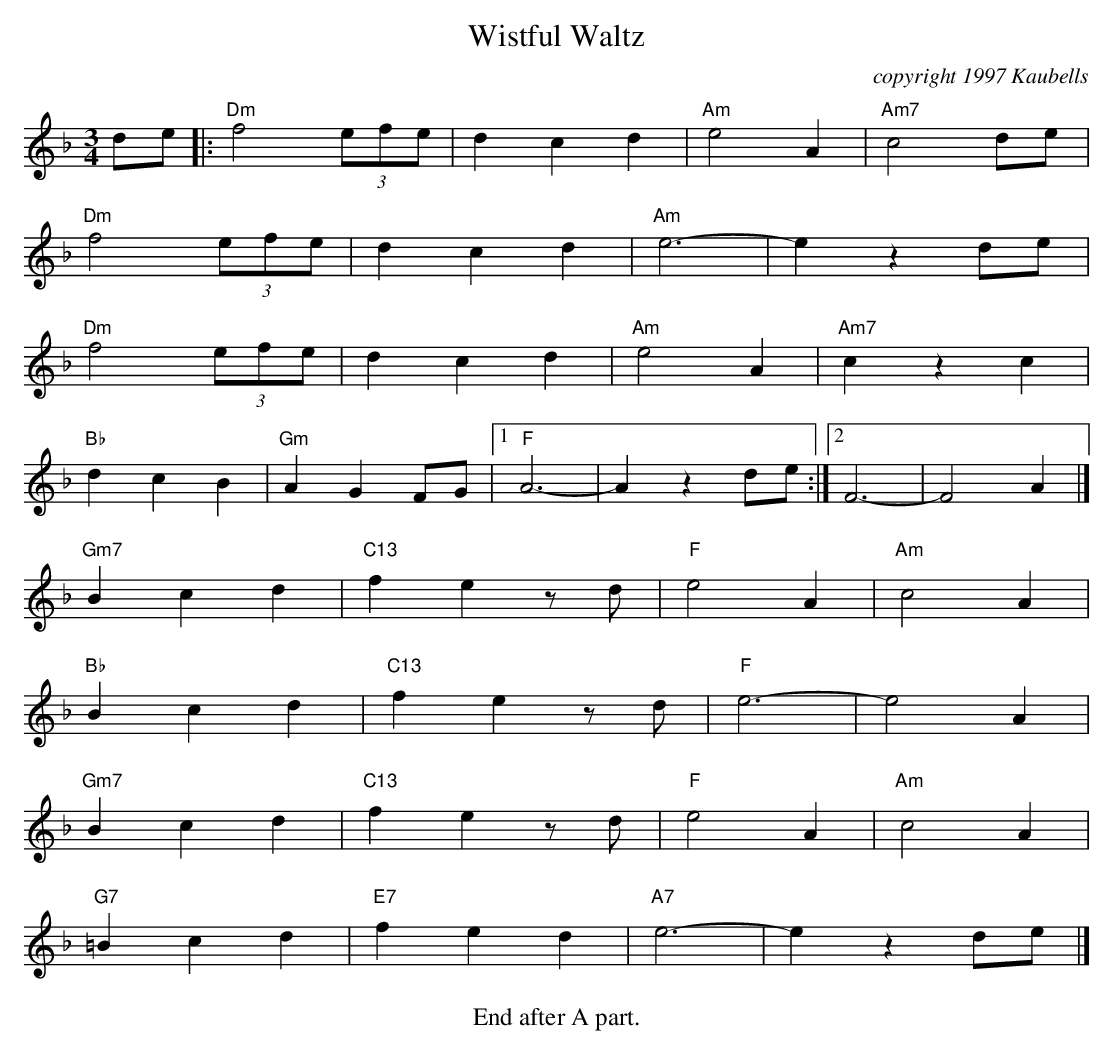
X:1
T:Wistful Waltz
C:copyright 1997 Kaubells
M:3/4
K:Dm
\bigskip
de|:"Dm"f4 (3efe|d2c2d2|"Am"e4A2|"Am7"c4 de|
"Dm"f4 (3efe|d2c2d2|"Am"e6-|e2 z2 de|
"Dm"f4 (3efe|d2c2d2|"Am"e4A2|"Am7"c2z2c2|
"Bb"d2c2B2|"Gm"A2G2FG|1"F"A6-|A2z2de:|2F6-|F4A2|]
"Gm7"B2c2d2|"C13"f2e2zd|"F"e4A2|"Am"c4A2|
"Bb"B2c2d2|"C13"f2e2zd|"F"e6-|e4A2|
"Gm7"B2c2d2|"C13"f2e2zd|"F"e4A2|"Am"c4A2|
"G7"=B2c2d2|"E7"f2e2d2|"A7"e6-|e2z2de|]
T:End after A part.
